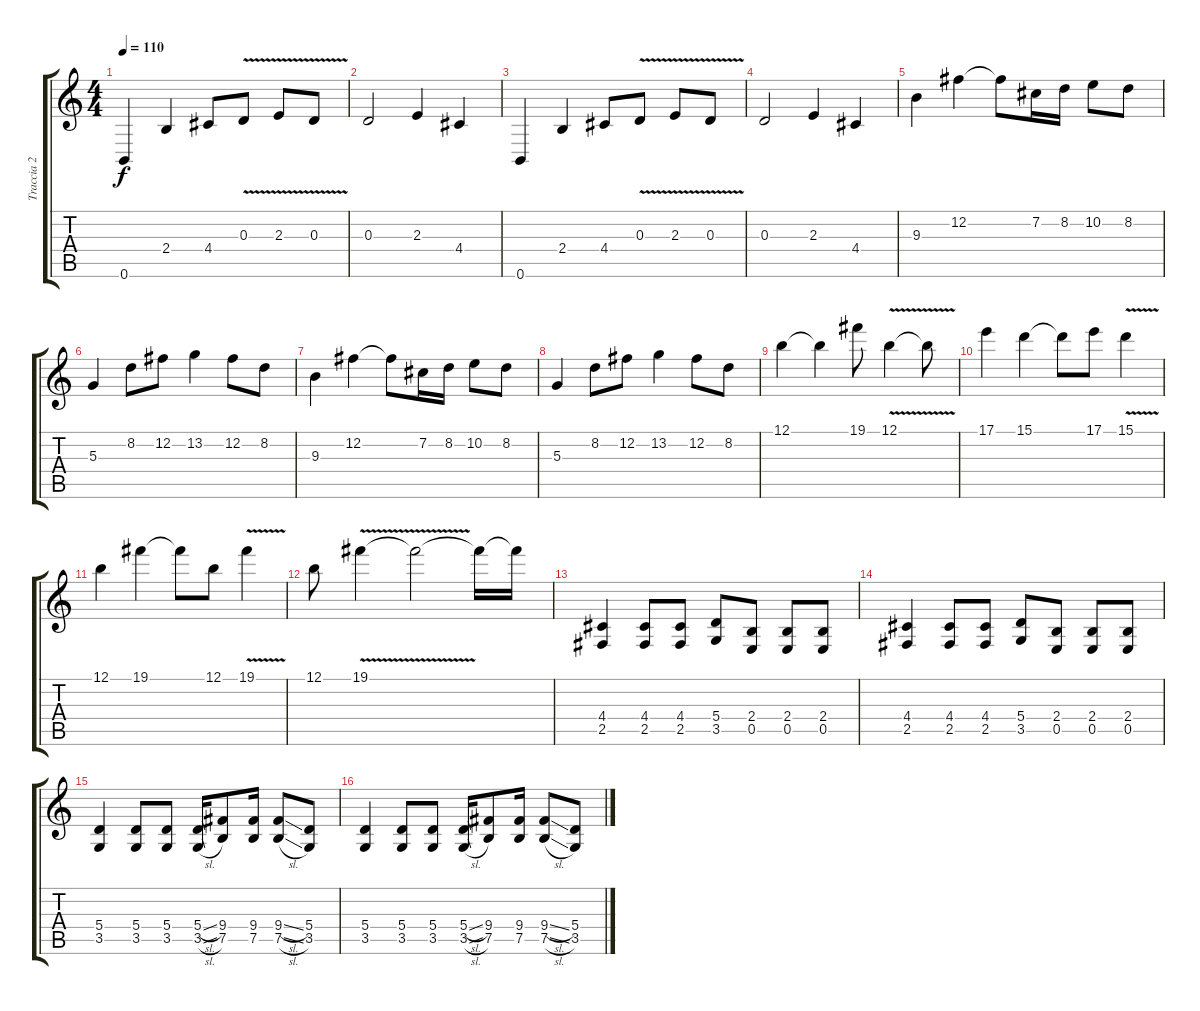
\track ("Traccia 2" "Traccia 2") {instrument distortionguitar}
\staff {score tabs}
\tuning (B3 Gb3 D3 A2 E2 B1) {hide}
\ts (4 4)
\tempo 110
\clef g2
\ks c
0.6.4{dy f} 2.4.4 4.4.8 0.3{v}.8 2.3{v}.8 0.3{v}.8 |
0.3.2 2.3.4 4.4.4 |
0.6.4 2.4.4 4.4.8 0.3{v}.8 2.3{v}.8 0.3{v}.8 |
0.3.2 2.3.4 4.4.4 |
9.3.4 12.2.4 12.2{t}.8 7.2.16 8.2.16 10.2.8 8.2.8 |
5.3.4 8.2.8 12.2.8 13.2.4 12.2.8 8.2.8 |
9.3.4 12.2.4 12.2{t}.8 7.2.16 8.2.16 10.2.8 8.2.8 |
5.3.4 8.2.8 12.2.8 13.2.4 12.2.8 8.2.8 |
12.1.4 12.1{t}.4 19.1.8 12.1{v}.4 12.1{t}.8 |
17.1.4 15.1.4 15.1{t}.8 17.1.8 15.1{v}.4 |
12.1.4 19.1.4 19.1{t}.8 12.1.8 19.1{v}.4 |
12.1.8 19.1{v}.4 19.1{t}.2 19.1{t}.16 19.1{t}.16 |
(4.4 2.5).4 (4.4 2.5).8 (4.4 2.5).8 (5.4 3.5).8 (2.4 0.5).8 (2.4 0.5).8 (2.4 0.5).8 |
(4.4 2.5).4 (4.4 2.5).8 (4.4 2.5).8 (5.4 3.5).8 (2.4 0.5).8 (2.4 0.5).8 (2.4 0.5).8 |
(5.4 3.5).4 (5.4 3.5).8 (5.4 3.5).8 (5.4{sl} 3.5{sl}).16 (9.4 7.5).8 (9.4 7.5).16 (9.4{sl} 7.5{sl}).8 (5.4 3.5).8 |
(5.4 3.5).4 (5.4 3.5).8 (5.4 3.5).8 (5.4{sl} 3.5{sl}).16 (9.4 7.5).8 (9.4 7.5).16 (9.4{sl} 7.5{sl}).8 (5.4 3.5).8
